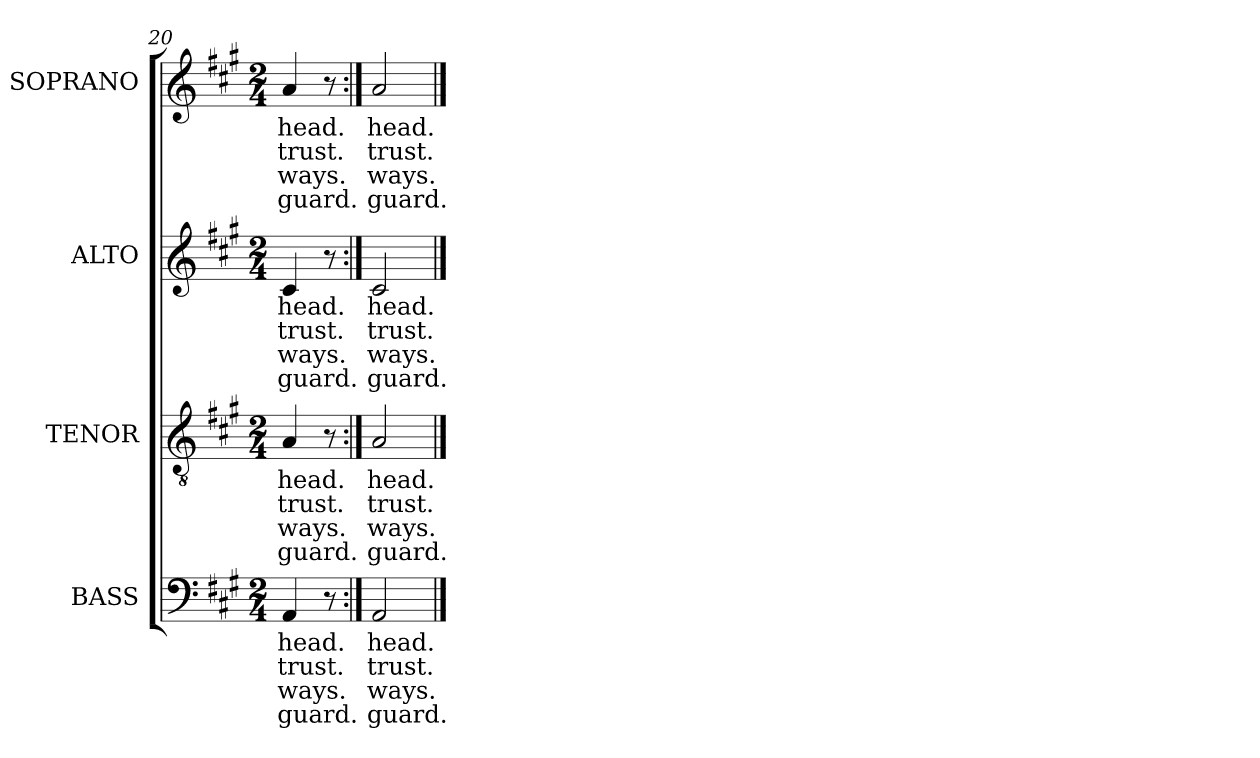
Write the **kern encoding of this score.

**kern	**text	**text	**text	**text	**kern	**text	**text	**text	**text	**kern	**text	**text	**text	**text	**kern	**text	**text	**text	**text
*part4	*part4	*part4	*part4	*part4	*part3	*part3	*part3	*part3	*part3	*part2	*part2	*part2	*part2	*part2	*part1	*part1	*part1	*part1	*part1
*staff4	*staff4	*staff4	*staff4	*staff4	*staff3	*staff3	*staff3	*staff3	*staff3	*staff2	*staff2	*staff2	*staff2	*staff2	*staff1	*staff1	*staff1	*staff1	*staff1
*I"BASS	*	*	*	*	*I"TENOR	*	*	*	*	*I"ALTO	*	*	*	*	*I"SOPRANO	*	*	*	*
*I'B.	*	*	*	*	*I'T.	*	*	*	*	*I'A.	*	*	*	*	*I'S.	*	*	*	*
*clefF4	*	*	*	*	*clefGv2	*	*	*	*	*clefG2	*	*	*	*	*clefG2	*	*	*	*
*	*	*	*	*	*ITrd7c12	*	*	*	*	*	*	*	*	*	*	*	*	*	*
*k[f#c#g#]	*	*	*	*	*k[f#c#g#]	*	*	*	*	*k[f#c#g#]	*	*	*	*	*k[f#c#g#]	*	*	*	*
*A:	*	*	*	*	*A:	*	*	*	*	*A:	*	*	*	*	*A:	*	*	*	*
*M2/4	*	*	*	*	*M2/4	*	*	*	*	*M2/4	*	*	*	*	*M2/4	*	*	*	*
=20	=20	=20	=20	=20	=20	=20	=20	=20	=20	=20	=20	=20	=20	=20	=20	=20	=20	=20	=20
!	!LO:LY:b:color=#000000	!LO:LY:b:color=#000000	!LO:LY:b:color=#000000	!LO:LY:b:color=#000000	!	!	!	!	!	!	!	!	!	!	!	!	!	!	!
!	!	!	!	!	!	!LO:LY:b:color=#000000	!LO:LY:b:color=#000000	!LO:LY:b:color=#000000	!LO:LY:b:color=#000000	!	!	!	!	!	!	!	!	!	!
!	!	!	!	!	!	!	!	!	!	!	!LO:LY:b:color=#000000	!LO:LY:b:color=#000000	!LO:LY:b:color=#000000	!LO:LY:b:color=#000000	!	!	!	!	!
!	!	!	!	!	!	!	!	!	!	!	!	!	!	!	!	!LO:LY:b:color=#000000	!LO:LY:b:color=#000000	!LO:LY:b:color=#000000	!LO:LY:b:color=#000000
4AAi/	head.	trust.	ways.	guard.	4AAi/	head.	trust.	ways.	guard.	4c#i/	head.	trust.	ways.	guard.	4ai/	head.	trust.	ways.	guard.
8r	.	.	.	.	8r	.	.	.	.	8r	.	.	.	.	8r	.	.	.	.
=21:|!	=21:|!	=21:|!	=21:|!	=21:|!	=21:|!	=21:|!	=21:|!	=21:|!	=21:|!	=21:|!	=21:|!	=21:|!	=21:|!	=21:|!	=21:|!	=21:|!	=21:|!	=21:|!	=21:|!
!	!LO:LY:b:color=#000000	!LO:LY:b:color=#000000	!LO:LY:b:color=#000000	!LO:LY:b:color=#000000	!	!	!	!	!	!	!	!	!	!	!	!	!	!	!
!	!	!	!	!	!	!LO:LY:b:color=#000000	!LO:LY:b:color=#000000	!LO:LY:b:color=#000000	!LO:LY:b:color=#000000	!	!	!	!	!	!	!	!	!	!
!	!	!	!	!	!	!	!	!	!	!	!LO:LY:b:color=#000000	!LO:LY:b:color=#000000	!LO:LY:b:color=#000000	!LO:LY:b:color=#000000	!	!	!	!	!
!	!	!	!	!	!	!	!	!	!	!	!	!	!	!	!	!LO:LY:b:color=#000000	!LO:LY:b:color=#000000	!LO:LY:b:color=#000000	!LO:LY:b:color=#000000
2AAi/	head.	trust.	ways.	guard.	2AAi/	head.	trust.	ways.	guard.	2c#i/	head.	trust.	ways.	guard.	2ai/	head.	trust.	ways.	guard.
==	==	==	==	==	==	==	==	==	==	==	==	==	==	==	==	==	==	==	==
*-	*-	*-	*-	*-	*-	*-	*-	*-	*-	*-	*-	*-	*-	*-	*-	*-	*-	*-	*-
